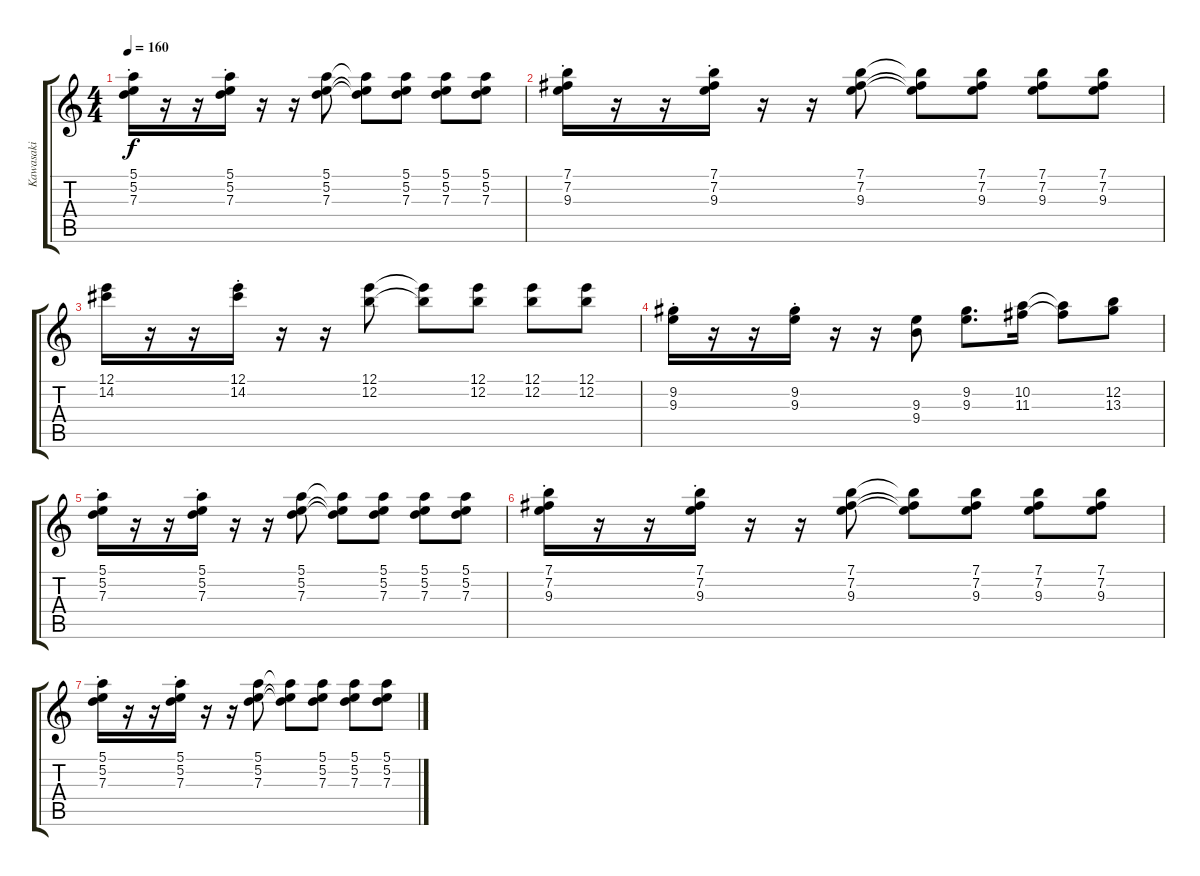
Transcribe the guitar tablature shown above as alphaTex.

\track ("Kawasaki" "Kawasaki") {instrument electricguitarjazz}
\staff {score tabs}
\tuning (E4 B3 G3 D3 A2 E2) {hide}
\ts (4 4)
\tempo 160
\clef g2
\ks c
(5.1 5.2 7.3{st}).16{dy f} r.16 r.16 (5.1 5.2{st} 7.3).16 r.16 r.16 (5.1 5.2 7.3).8 (5.1{t} 5.2{t} 7.3{t}).8 (5.1 5.2 7.3).8 (5.1 5.2 7.3).8 (5.1 5.2 7.3).8 |
(7.1 7.2 9.3{st}).16 r.16 r.16 (7.1 7.2{st} 9.3).16 r.16 r.16 (7.1 7.2 9.3).8 (7.1{t} 7.2{t} 9.3{t}).8 (7.1 7.2 9.3).8 (7.1 7.2 9.3).8 (7.1 7.2 9.3).8 |
(12.1 14.2).16 r.16 r.16 (12.1 14.2{st}).16 r.16 r.16 (12.1 12.2).8 (12.1{t} 12.2{t}).8 (12.1 12.2).8 (12.1 12.2).8 (12.1 12.2).8 |
(9.2 9.3{st}).16 r.16 r.16 (9.2{st} 9.3).16 r.16 r.16 (9.3 9.4).8 (9.2 9.3).8{d} (10.2 11.3).16 (10.2{t} 11.3{t}).8 (12.2 13.3).8 |
(5.1 5.2 7.3{st}).16 r.16 r.16 (5.1 5.2{st} 7.3).16 r.16 r.16 (5.1 5.2 7.3).8 (5.1{t} 5.2{t} 7.3{t}).8 (5.1 5.2 7.3).8 (5.1 5.2 7.3).8 (5.1 5.2 7.3).8 |
(7.1 7.2 9.3{st}).16 r.16 r.16 (7.1 7.2{st} 9.3).16 r.16 r.16 (7.1 7.2 9.3).8 (7.1{t} 7.2{t} 9.3{t}).8 (7.1 7.2 9.3).8 (7.1 7.2 9.3).8 (7.1 7.2 9.3).8 |
(5.1 5.2 7.3{st}).16 r.16 r.16 (5.1 5.2{st} 7.3).16 r.16 r.16 (5.1 5.2 7.3).8 (5.1{t} 5.2{t} 7.3{t}).8 (5.1 5.2 7.3).8 (5.1 5.2 7.3).8 (5.1 5.2 7.3).8
